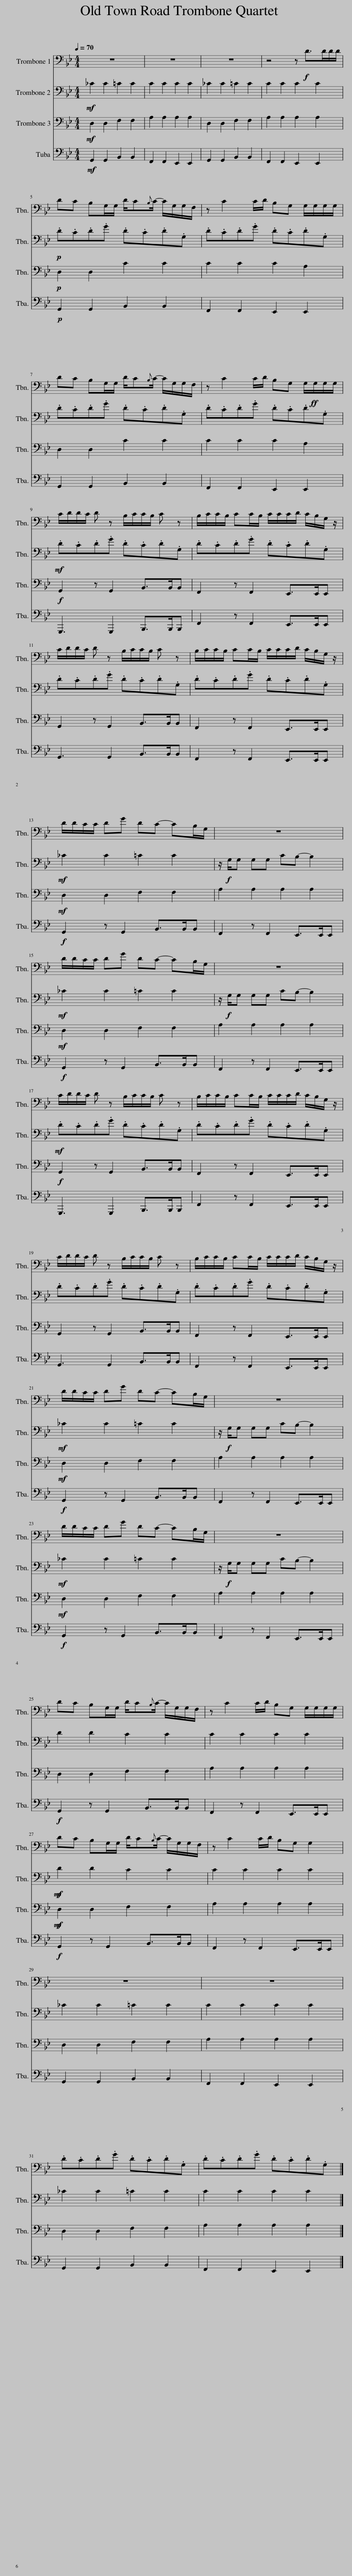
X:1
%%score 1 2 3 4
L:1/8
Q:1/4=70
M:4/4
I:linebreak $
K:Bb
V:1 bass
V:2 bass
V:3 bass
V:4 bass
V:1
 z8 | z8 | z8 | z4 z!f! D>DD/D/ |$ DC B,G,/G,/ D/C{B,}C/- C/G,/G,/F,/ | %5
 z C2 C/D/ B,G, G,/G,/G,/G,/ |$ DC B,G,/G,/ D/C{B,}C/- C/G,/G,/F,/ | z C2 C/D/ B,G, G,/!ff!G,/G,/G,/ |$ C/D/D/C/ D z B,/C/C/B,/ C z | B,/C/C/B,/ CC/B,/ C/C/C/D/ C/B,/G,/ z/ |$ %10
 C/D/D/C/ D z B,/C/C/B,/ C z | B,/C/C/B,/ CC/B,/ C/C/C/D/ C/B,/G,/ z/ |$ D/D/C/C/ DG DC- CB,/G,/ | z8 |$ D/D/C/C/ DG DC- CB,/G,/ | %15
 z8 |$ C/D/D/C/ D z B,/C/C/B,/ C z | B,/C/C/B,/ CC/B,/ C/C/C/D/ C/B,/G,/ z/ |$ C/D/D/C/ D z B,/C/C/B,/ C z | B,/C/C/B,/ CC/B,/ C/C/C/D/ C/B,/G,/ z/ |$ %20
 D/D/C/C/ DG DC- CB,/G,/ | z8 |$ D/D/C/C/ DG DC- CB,/G,/ | z8 |$ DC B,G,/G,/ D/C{B,}C/- C/G,/G,/F,/ | %25
 z C2 C/D/ B,G, G,/G,/G,/G,/ |$ DC B,G,/G,/ D/C{B,}C/- C/G,/G,/F,/ | z C2 C/D/ B,G, G,2 |$ z8 | z8 |$ %30
 .D.C.D.G .D.C.D.G, | .D.C.D.G .D.C.D.G, |] %32
V:2
!mf! _C2 C2 =C2 C2 | C2 C2 C2 C2 | _C2 C2 =C2 C2 | C2 C2 C2 C2 |$!p! .D.C.D.G .D.C.D.G, | %5
 .D.C.D.G .D.C.D.G, |$ .D.C.D.G .D.C.D.G, | .D.C.D.G .D.C.D.G, |$!mf! .D.C.D.G .D.C.D.G, | .D.C.D.G .D.C.D.G, |$ %10
 .D.C.D.G .D.C.D.G, | .D.C.D.G .D.C.D.G, |$!mf! _C2 C2 =C2 C2 | z/!f! G,/G, G,G, CB,- B,2 |$!mf! _C2 C2 =C2 C2 | %15
 z/!f! G,/G, G,G, CB,- B,2 |$!mf! .D.C.D.G .D.C.D.G, | .D.C.D.G .D.C.D.G, |$ .D.C.D.G .D.C.D.G, | .D.C.D.G .D.C.D.G, |$ %20
!mf! _C2 C2 =C2 C2 | z/!f! G,/G, G,G, CB,- B,2 |$!mf! _C2 C2 =C2 C2 | z/!f! G,/G, G,G, CB,- B,2 |$ D2 D2 C2 C2 | %25
 C2 C2 C2 C2 |$!p!!mf! D2 D2 C2 C2 | C2 C2 C2 C2 |$ _C2 C2 =C2 C2 | C2 C2 C2 C2 |$ %30
 _C2 C2 =C2 C2 | C2 C2 C2 C2 |] %32
V:3
!mf! D,2 D,2 F,2 F,2 | A,2 A,2 A,2 A,2 | D,2 D,2 F,2 F,2 | A,2 A,2 A,2 A,2 |$!p! D,2 D,2 C2 C2 | %5
 C2 C2 C2 A,2 |$ D,2 D,2 C2 C2 | C2 C2 C2 A,2 |$!f! G,,2 z G,,2 B,,>B,,B,, | F,,2 z F,,2 E,,>E,,E,, |$ %10
 G,,2 z G,,2 B,,>B,,B,, | F,,2 z F,,2 E,,>E,,E,, |$!mf! D,2 D,2 F,2 F,2 | A,2 A,2 A,2 A,2 |$!mf! D,2 D,2 F,2 F,2 | %15
 A,2 A,2 A,2 A,2 |$!f! G,,2 z G,,2 B,,>B,,B,, | F,,2 z F,,2 E,,>E,,E,, |$ G,,2 z G,,2 B,,>B,,B,, | F,,2 z F,,2 E,,>E,,E,, |$ %20
!mf! D,2 D,2 F,2 F,2 | A,2 A,2 A,2 A,2 |$!mf! D,2 D,2 F,2 F,2 | A,2 A,2 A,2 A,2 |$ D,2 D,2 F,2 F,2 | %25
 A,2 A,2 A,2 A,2 |$!p!!mf! D,2 D,2 F,2 F,2 | A,2 A,2 A,2 A,2 |$ D,2 D,2 F,2 F,2 | A,2 A,2 A,2 A,2 |$ %30
 D,2 D,2 F,2 F,2 | A,2 A,2 A,2 A,2 |] %32
V:4
!mf! G,,2 G,,2 B,,2 B,,2 | F,,2 F,,2 E,,2 E,,2 | G,,2 G,,2 B,,2 B,,2 | F,,2 F,,2 E,,2 E,,2 |$!p! G,,2 G,,2 B,,2 B,,2 | %5
 F,,2 F,,2 E,,2 E,,2 |$ G,,2 G,,2 B,,2 B,,2 | F,,2 F,,2 E,,2 E,,2 |$ G,,,3 G,,,2 B,,,>B,,,B,,, | F,,2 z F,,2 E,,>E,,E,, |$ %10
 G,,3 G,,2 B,,>B,,B,, | F,,2 z F,,2 E,,>E,,E,, |$!f! G,,2 z G,,2 B,,>B,,B,, | F,,2 z F,,2 E,,>E,,E,, |$!f! G,,2 z G,,2 B,,>B,,B,, | %15
 F,,2 z F,,2 E,,>E,,E,, |$ G,,,3 G,,,2 B,,,>B,,,B,,, | F,,2 z F,,2 E,,>E,,E,, |$ G,,3 G,,2 B,,>B,,B,, | F,,2 z F,,2 E,,>E,,E,, |$ %20
!f! G,,2 z G,,2 B,,>B,,B,, | F,,2 z F,,2 E,,>E,,E,, |$!f! G,,2 z G,,2 B,,>B,,B,, | F,,2 z F,,2 E,,>E,,E,, |$!f! G,,2 z G,,2 B,,>B,,B,, | %25
 F,,2 z F,,2 E,,>E,,E,, |$!f! G,,2 z G,,2 B,,>B,,B,, | F,,2 z F,,2 E,,>E,,E,, |$ G,,2 G,,2 B,,2 B,,2 | F,,2 F,,2 E,,2 E,,2 |$ %30
 G,,2 G,,2 B,,2 B,,2 | F,,2 F,,2 E,,2 E,,2 |] %32
